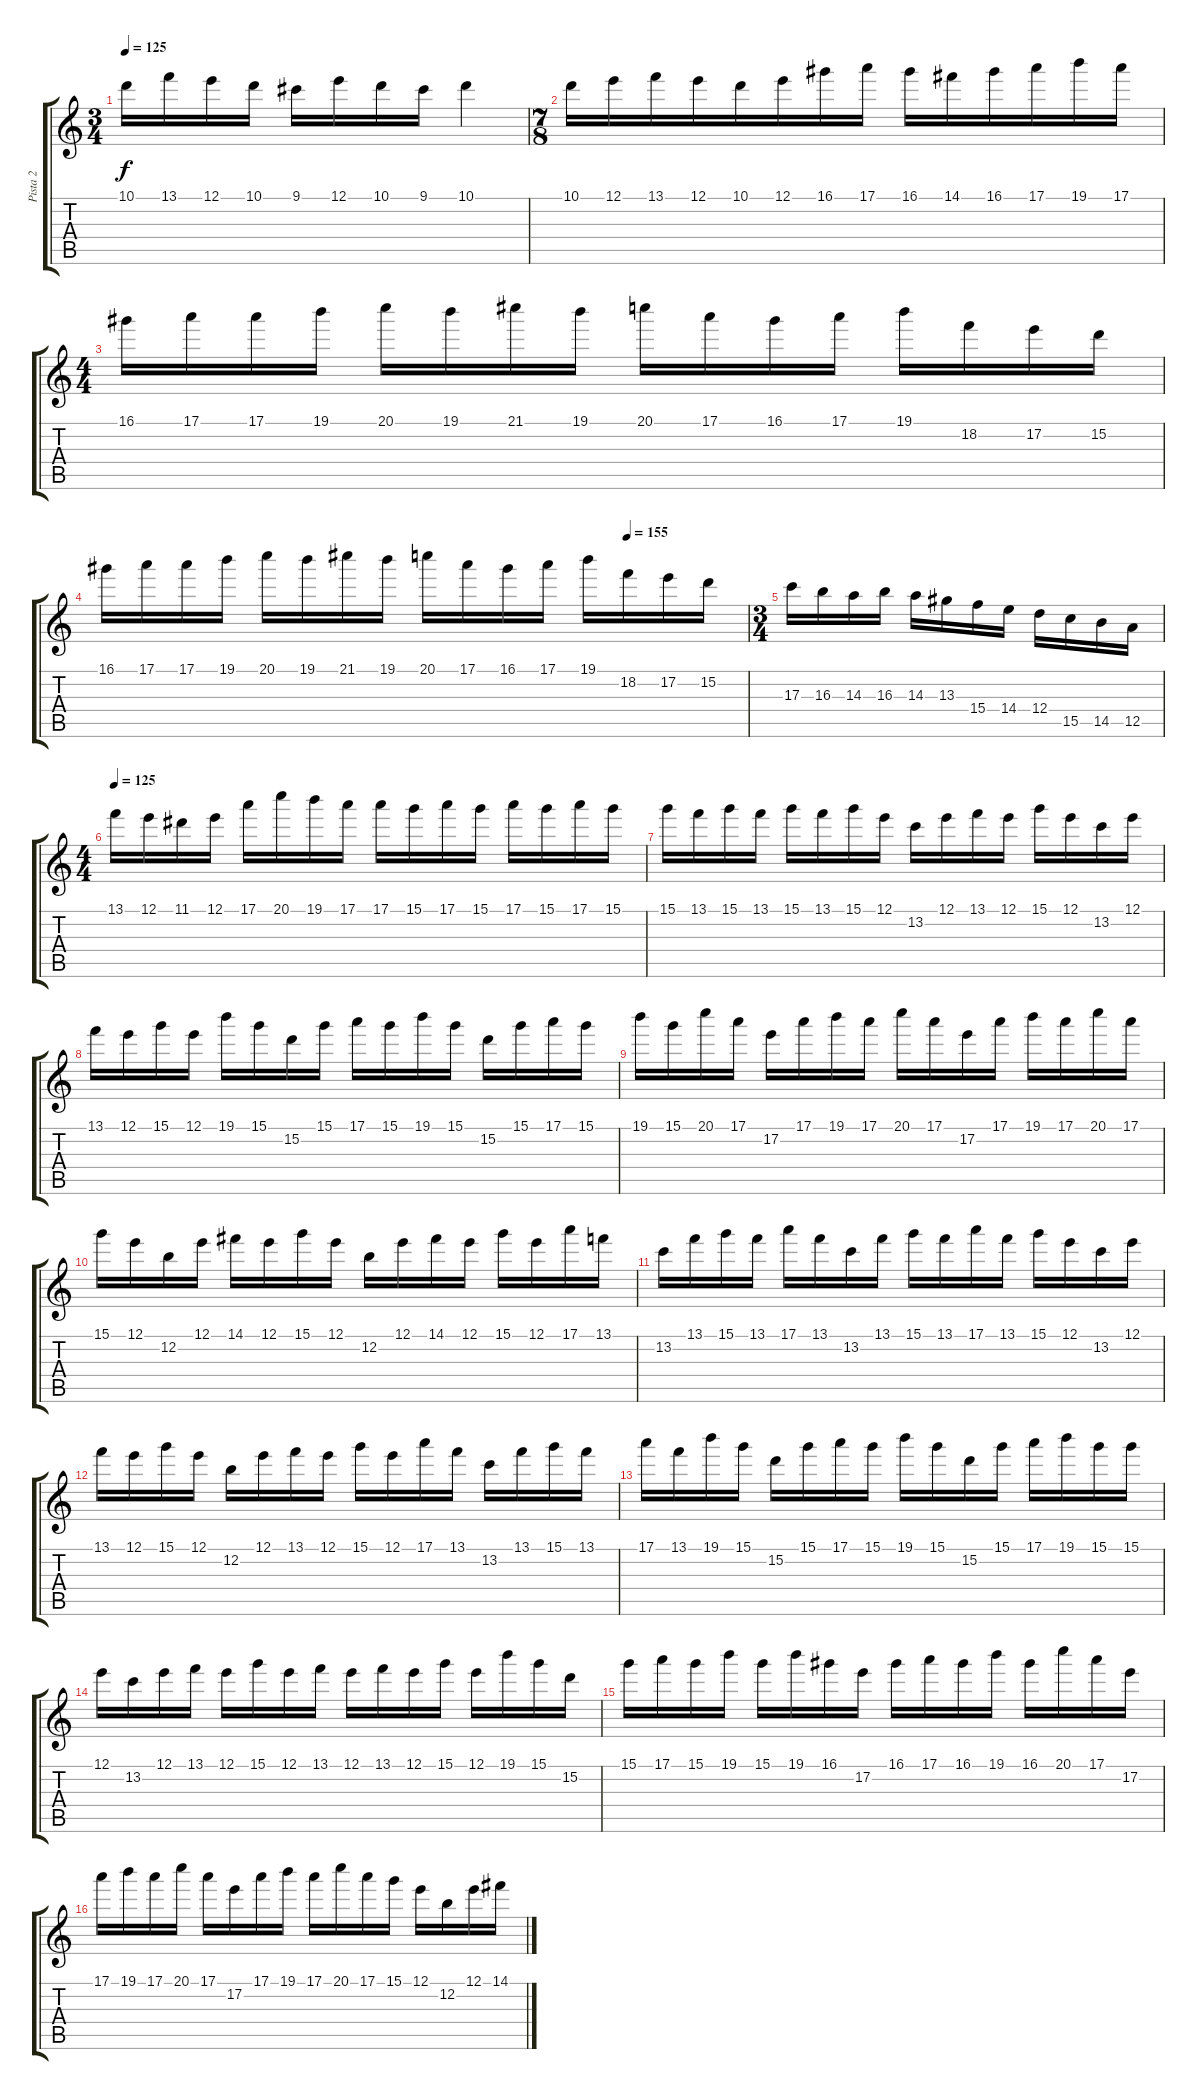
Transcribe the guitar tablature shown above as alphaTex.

\track ("Pista 2" "Pista 2") {instrument overdrivenguitar}
\staff {score tabs}
\tuning (E4 B3 G3 D3 A2 E2) {hide}
\ts (3 4)
\tempo 125
\clef g2
\ks c
10.1.16{dy f} 13.1.16 12.1.16 10.1.16 9.1.16 12.1.16 10.1.16 9.1.16 10.1.4 |
\ts (7 8)
10.1.16 12.1.16 13.1.16 12.1.16 10.1.16 12.1.16 16.1.16 17.1.16 16.1.16 14.1.16 16.1.16 17.1.16 19.1.16 17.1.16 |
\ts (4 4)
16.1.16 17.1.16 17.1.16 19.1.16 20.1.16 19.1.16 21.1.16 19.1.16 20.1.16 17.1.16 16.1.16 17.1.16 19.1.16 18.2.16 17.2.16 15.2.16 |
\tempo (155 0.8125)
16.1.16 17.1.16 17.1.16 19.1.16 20.1.16 19.1.16 21.1.16 19.1.16 20.1.16 17.1.16 16.1.16 17.1.16 19.1.16 18.2.16 17.2.16 15.2.16 |
\ts (3 4)
17.3.16 16.3.16 14.3.16 16.3.16 14.3.16 13.3.16 15.4.16 14.4.16 12.4.16 15.5.16 14.5.16 12.5.16 |
\ts (4 4)
\tempo 125
13.1.16 12.1.16 11.1.16 12.1.16 17.1.16 20.1.16 19.1.16 17.1.16 17.1.16 15.1.16 17.1.16 15.1.16 17.1.16 15.1.16 17.1.16 15.1.16 |
15.1.16 13.1.16 15.1.16 13.1.16 15.1.16 13.1.16 15.1.16 12.1.16 13.2.16 12.1.16 13.1.16 12.1.16 15.1.16 12.1.16 13.2.16 12.1.16 |
13.1.16 12.1.16 15.1.16 12.1.16 19.1.16 15.1.16 15.2.16 15.1.16 17.1.16 15.1.16 19.1.16 15.1.16 15.2.16 15.1.16 17.1.16 15.1.16 |
19.1.16 15.1.16 20.1.16 17.1.16 17.2.16 17.1.16 19.1.16 17.1.16 20.1.16 17.1.16 17.2.16 17.1.16 19.1.16 17.1.16 20.1.16 17.1.16 |
15.1.16 12.1.16 12.2.16 12.1.16 14.1.16 12.1.16 15.1.16 12.1.16 12.2.16 12.1.16 14.1.16 12.1.16 15.1.16 12.1.16 17.1.16 13.1.16 |
13.2.16 13.1.16 15.1.16 13.1.16 17.1.16 13.1.16 13.2.16 13.1.16 15.1.16 13.1.16 17.1.16 13.1.16 15.1.16 12.1.16 13.2.16 12.1.16 |
13.1.16 12.1.16 15.1.16 12.1.16 12.2.16 12.1.16 13.1.16 12.1.16 15.1.16 12.1.16 17.1.16 13.1.16 13.2.16 13.1.16 15.1.16 13.1.16 |
17.1.16 13.1.16 19.1.16 15.1.16 15.2.16 15.1.16 17.1.16 15.1.16 19.1.16 15.1.16 15.2.16 15.1.16 17.1.16 19.1.16 15.1.16 15.1.16 |
12.1.16 13.2.16 12.1.16 13.1.16 12.1.16 15.1.16 12.1.16 13.1.16 12.1.16 13.1.16 12.1.16 15.1.16 12.1.16 19.1.16 15.1.16 15.2.16 |
15.1.16 17.1.16 15.1.16 19.1.16 15.1.16 19.1.16 16.1.16 17.2.16 16.1.16 17.1.16 16.1.16 19.1.16 16.1.16 20.1.16 17.1.16 17.2.16 |
17.1.16 19.1.16 17.1.16 20.1.16 17.1.16 17.2.16 17.1.16 19.1.16 17.1.16 20.1.16 17.1.16 15.1.16 12.1.16 12.2.16 12.1.16 14.1.16
